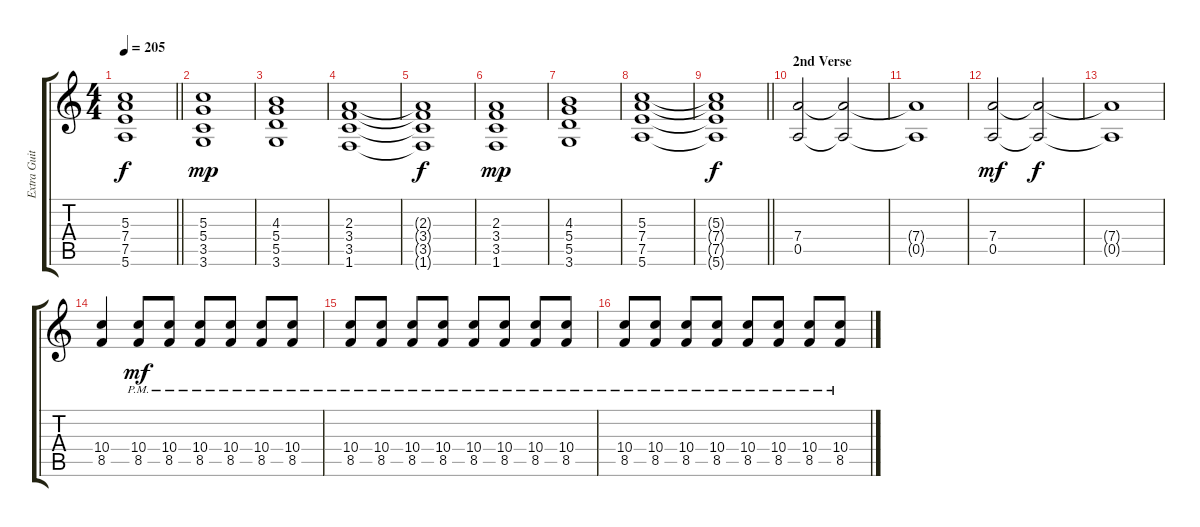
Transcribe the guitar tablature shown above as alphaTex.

\track ("Extra Guitar" "Extra Guit") {instrument distortionguitar}
\staff {score tabs}
\tuning (E4 B3 G3 D3 A2 E2) {hide}
\ts (4 4)
\tempo 205
\clef g2
\barLineRight lightlight
\ks aminor
(5.3{t} 7.4{t} 7.5{t} 5.6{t}).1{dy f} |
(5.3 5.4 3.5 3.6).1{dy mp volume 10} |
(4.3 5.4 5.5 3.6).1 |
(2.3 3.4 3.5 1.6).1{volume 8} |
(2.3{t} 3.4{t} 3.5{t} 1.6{t}).1{dy f} |
(2.3 3.4 3.5 1.6).1{dy mp volume 10} |
(4.3 5.4 5.5 3.6).1 |
(5.3 7.4 7.5 5.6).1{volume 8} |
\barLineRight lightlight
(5.3{t} 7.4{t} 7.5{t} 5.6{t}).1{dy f} |
\section ("" "2nd Verse")
(7.4 0.5).2{volume 10} (7.4{t} 0.5{t}).2{volume 8} |
(7.4{t} 0.5{t}).1 |
(7.4 0.5).2{dy mf volume 10} (7.4{t} 0.5{t}).2{dy f volume 8} |
(7.4{t} 0.5{t}).1 |
(10.4 8.5).4{volume 10 balance 8} (10.4{pm} 8.5{pm}).8{dy mf} (10.4{pm} 8.5{pm}).8 (10.4{pm} 8.5{pm}).8 (10.4{pm} 8.5{pm}).8 (10.4{pm} 8.5{pm}).8 (10.4{pm} 8.5{pm}).8 |
(10.4{pm} 8.5{pm}).8 (10.4{pm} 8.5{pm}).8 (10.4{pm} 8.5{pm}).8 (10.4{pm} 8.5{pm}).8 (10.4{pm} 8.5{pm}).8 (10.4{pm} 8.5{pm}).8 (10.4{pm} 8.5{pm}).8 (10.4{pm} 8.5{pm}).8 |
(10.4{pm} 8.5{pm}).8 (10.4{pm} 8.5{pm}).8 (10.4{pm} 8.5{pm}).8 (10.4{pm} 8.5{pm}).8 (10.4{pm} 8.5{pm}).8 (10.4{pm} 8.5{pm}).8 (10.4{pm} 8.5{pm}).8 (10.4{pm} 8.5{pm}).8
